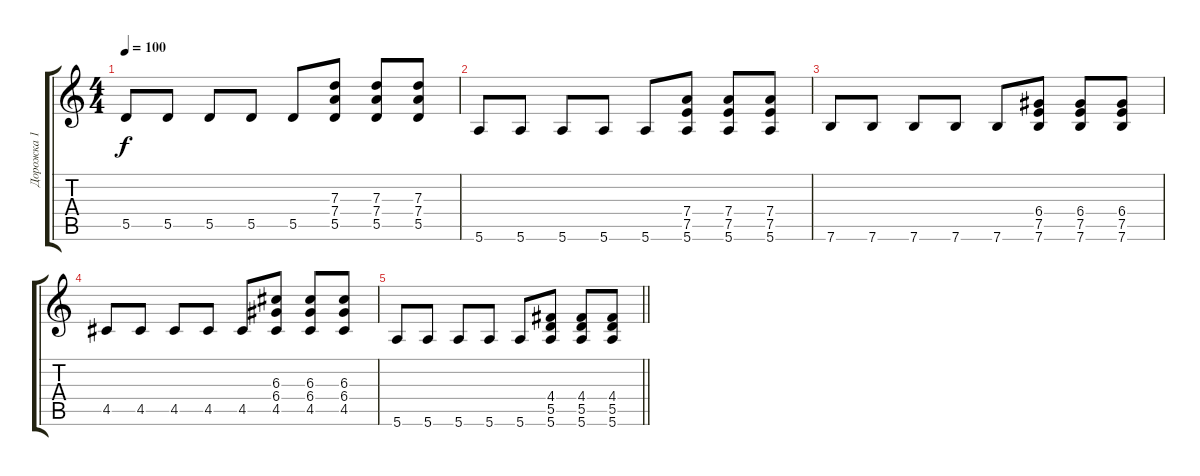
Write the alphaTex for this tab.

\track ("Дорожка 1" "Дорожка 1") {instrument distortionguitar}
\staff {score tabs}
\tuning (E4 B3 G3 D3 A2 E2) {hide}
\ts (4 4)
\tempo 100
\clef g2
\ks c
5.5.8{dy f} 5.5.8 5.5.8 5.5.8 5.5.8 (7.3 7.4 5.5).8 (7.3 7.4 5.5).8 (7.3 7.4 5.5).8 |
5.6.8 5.6.8 5.6.8 5.6.8 5.6.8 (7.4 7.5 5.6).8 (7.4 7.5 5.6).8 (7.4 7.5 5.6).8 |
7.6.8 7.6.8 7.6.8 7.6.8 7.6.8 (6.4 7.5 7.6).8 (6.4 7.5 7.6).8 (6.4 7.5 7.6).8 |
4.5.8 4.5.8 4.5.8 4.5.8 4.5.8 (6.3 6.4 4.5).8 (6.3 6.4 4.5).8 (6.3 6.4 4.5).8 |
\barLineRight lightlight
5.6.8 5.6.8 5.6.8 5.6.8 5.6.8 (4.4 5.5 5.6).8 (4.4 5.5 5.6).8 (4.4 5.5 5.6).8
